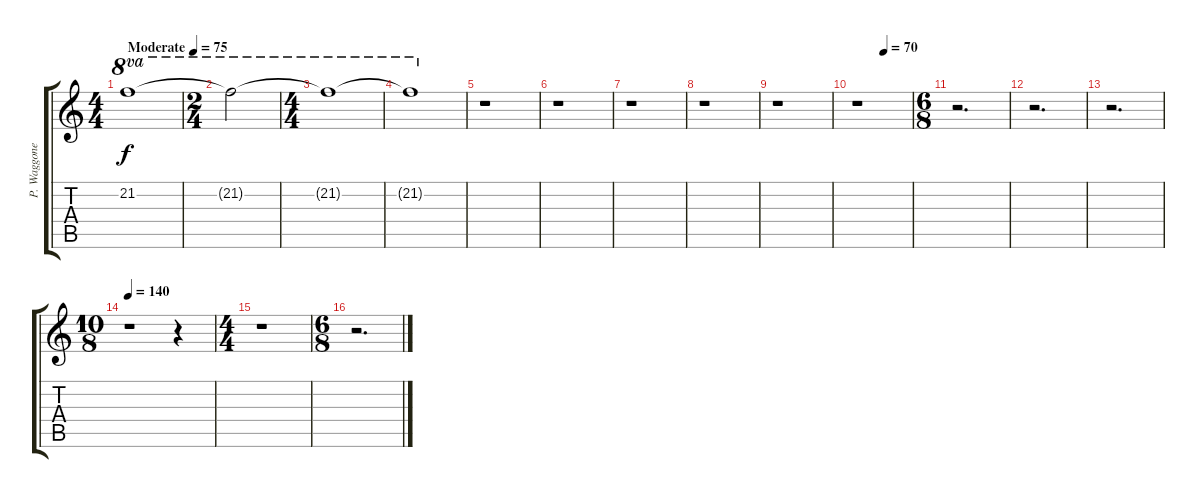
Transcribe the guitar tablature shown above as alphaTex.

\track ("P. Waggoner Lead Gtr. 1" "P. Waggone") {instrument distortionguitar}
\staff {score tabs}
\tuning (Db4 Ab3 E3 B2 Gb2 Db2) {hide}
\ts (4 4)
\tempo (75 "Moderate")
\clef g2
\ks c
21.2.1{ot 8va dy f instrument distortionguitar} |
\ts (2 4)
21.2{t}.2{ot 8va volume 0} |
\ts (4 4)
21.2{t}.1{ot 8va} |
21.2{t}.1{ot 8va} |
r.1 |
r.1 |
r.1 |
r.1 |
r.1 |
\tempo (70 0.5)
r.1 |
\ts (6 8)
r.2{d} |
r.2{d} |
r.2{d} |
\ts (10 8)
\tempo 140
r.1 r.4 |
\ts (4 4)
r.1 |
\ts (6 8)
r.2{d}
